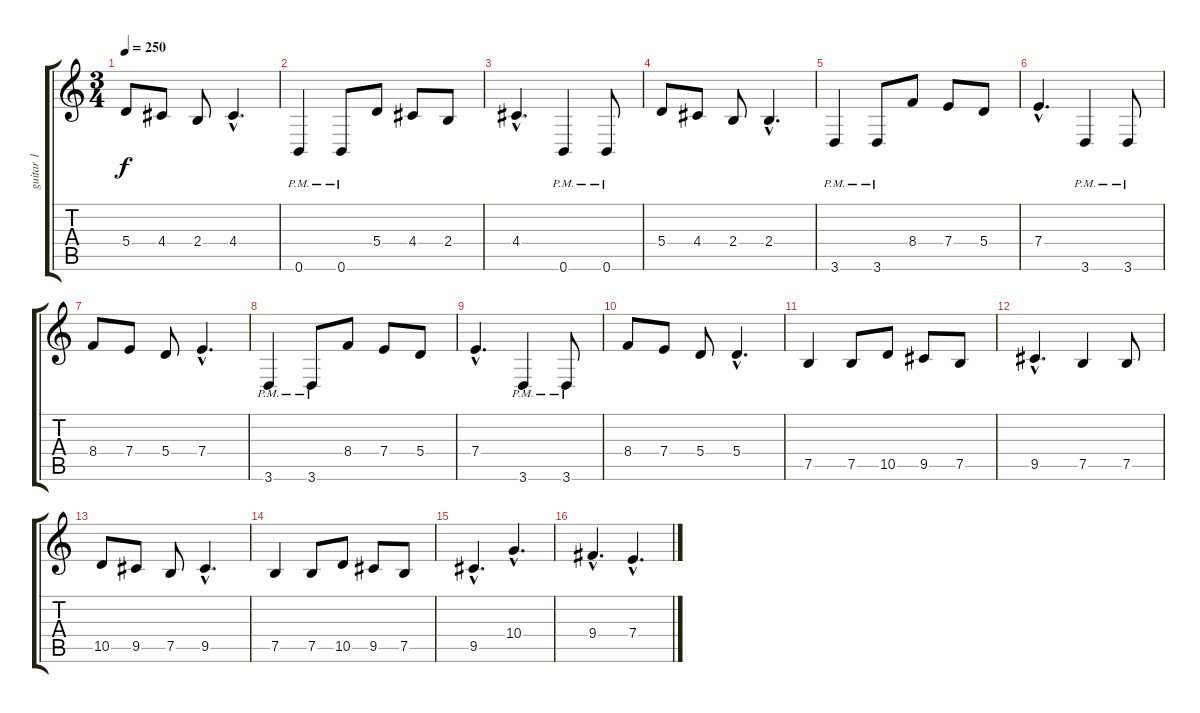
\track ("guitar 1" "guitar 1") {instrument distortionguitar}
\staff {score tabs}
\tuning (B3 Gb3 D3 A2 E2 B1) {hide}
\ts (3 4)
\tempo 250
\clef g2
\ks c
5.4.8{dy f} 4.4.8 2.4.8 4.4{hac}.4{d} |
0.6{pm}.4 0.6{pm}.8 5.4.8 4.4.8 2.4.8 |
4.4{hac}.4{d} 0.6{pm}.4 0.6{pm}.8 |
5.4.8 4.4.8 2.4.8 2.4{hac}.4{d} |
3.6{pm}.4 3.6{pm}.8 8.4.8 7.4.8 5.4.8 |
7.4{hac}.4{d} 3.6{pm}.4 3.6{pm}.8 |
8.4.8 7.4.8 5.4.8 7.4{hac}.4{d} |
3.6{pm}.4 3.6{pm}.8 8.4.8 7.4.8 5.4.8 |
7.4{hac}.4{d} 3.6{pm}.4 3.6{pm}.8 |
8.4.8 7.4.8 5.4.8 5.4{hac}.4{d} |
7.5.4 7.5.8 10.5.8 9.5.8 7.5.8 |
9.5{hac}.4{d} 7.5.4 7.5.8 |
10.5.8 9.5.8 7.5.8 9.5{hac}.4{d} |
7.5.4 7.5.8 10.5.8 9.5.8 7.5.8 |
9.5{hac}.4{d} 10.4{hac}.4{d} |
9.4{hac}.4{d} 7.4{hac}.4{d}
